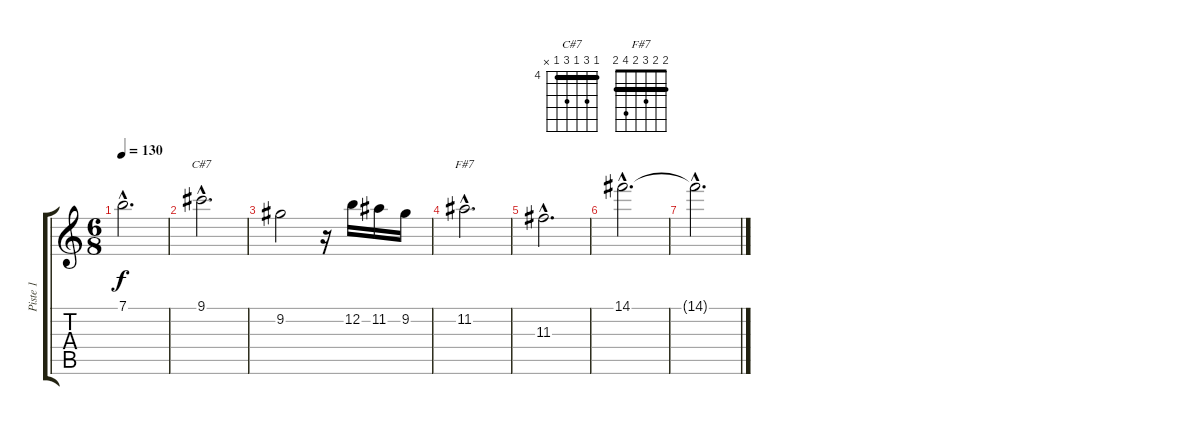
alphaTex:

\track ("Piste 1" "Piste 1") {instrument acousticguitarnylon}
\staff {score tabs}
\tuning (E4 B3 G3 D3 A2 E2) {hide}
\chord ("C#7" 4 6 4 6 4 x) {firstfret 4 barre 4}
\chord ("F#7" 2 2 3 2 4 2) {barre 2}
\ts (6 8)
\tempo 130
\clef g2
\ks c
7.1{hac}.2{d dy f} |
9.1{hac}.2{d ch "C#7"} |
9.2.2 r.16 12.2.16 11.2.16 9.2.16 |
11.2{hac}.2{d ch "F#7"} |
11.3{hac}.2{d} |
14.1{hac}.2{d} |
14.1{hac t}.2{d}
